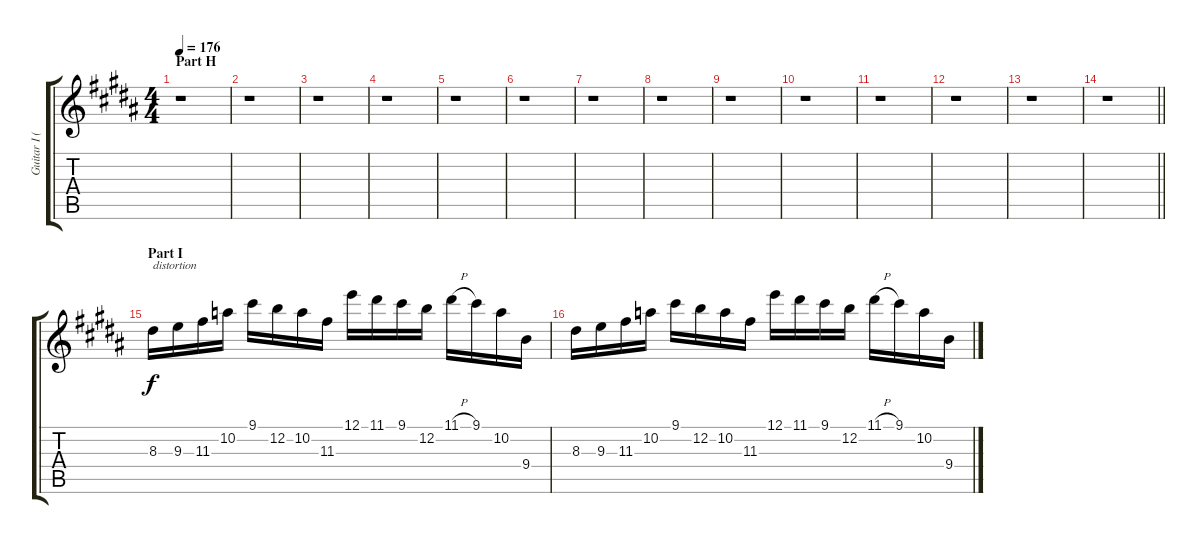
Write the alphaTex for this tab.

\track ("Guitar I (Daita)" "Guitar I (") {instrument distortionguitar}
\staff {score tabs}
\tuning (E4 B3 G3 D3 A2 E2) {hide}
\ts (4 4)
\section ("" "Part H")
\tempo 176
\clef g2
\ks b
r.1{dy f} |
r.1 |
r.1 |
r.1 |
r.1 |
r.1 |
r.1 |
r.1 |
r.1 |
r.1 |
r.1 |
r.1 |
r.1 |
\barLineRight lightlight
r.1 |
\section ("" "Part I")
8.3.16{txt "distortion" instrument distortionguitar} 9.3.16 11.3.16 10.2.16 9.1.16 12.2.16 10.2.16 11.3.16 12.1.16 11.1.16 9.1.16 12.2.16 11.1{h}.16 9.1.16 10.2.16 9.4.16 |
8.3.16 9.3.16 11.3.16 10.2.16 9.1.16 12.2.16 10.2.16 11.3.16 12.1.16 11.1.16 9.1.16 12.2.16 11.1{h}.16 9.1.16 10.2.16 9.4.16
